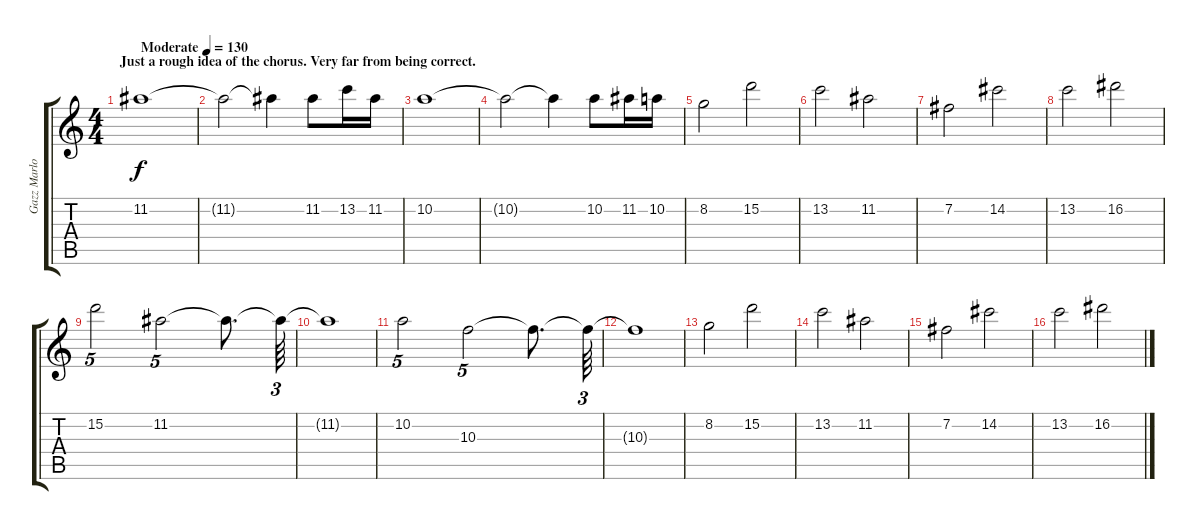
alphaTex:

\track ("Gazz Marlow (lead)" "Gazz Marlo") {instrument distortionguitar}
\staff {score tabs}
\tuning (E4 B3 G3 D3 A2 E2) {hide}
\ts (4 4)
\section ("" "Just a rough idea of the chorus. Very far from being correct.")
\tempo (130 "Moderate")
\clef g2
\ks c
11.2.1{dy f instrument distortionguitar} |
11.2{t}.2 11.2{t}.4 11.2.8 13.2.16 11.2.16 |
10.2.1 |
10.2{t}.2 10.2{t}.4 10.2.8 11.2.16 10.2.16 |
8.2.2 15.2.2 |
13.2.2 11.2.2 |
7.2.2 14.2.2 |
13.2.2 16.2.2 |
15.2.2{tu (5 4)} 11.2.2{tu (5 4)} 11.2{t}.8{d} 11.2{t}.64{tu (3 2)} |
11.2{t}.1 |
10.2.2{tu (5 4)} 10.3.2{tu (5 4)} 10.3{t}.8{d} 10.3{t}.64{tu (3 2)} |
10.3{t}.1 |
8.2.2 15.2.2 |
13.2.2 11.2.2 |
7.2.2 14.2.2 |
13.2.2 16.2.2
